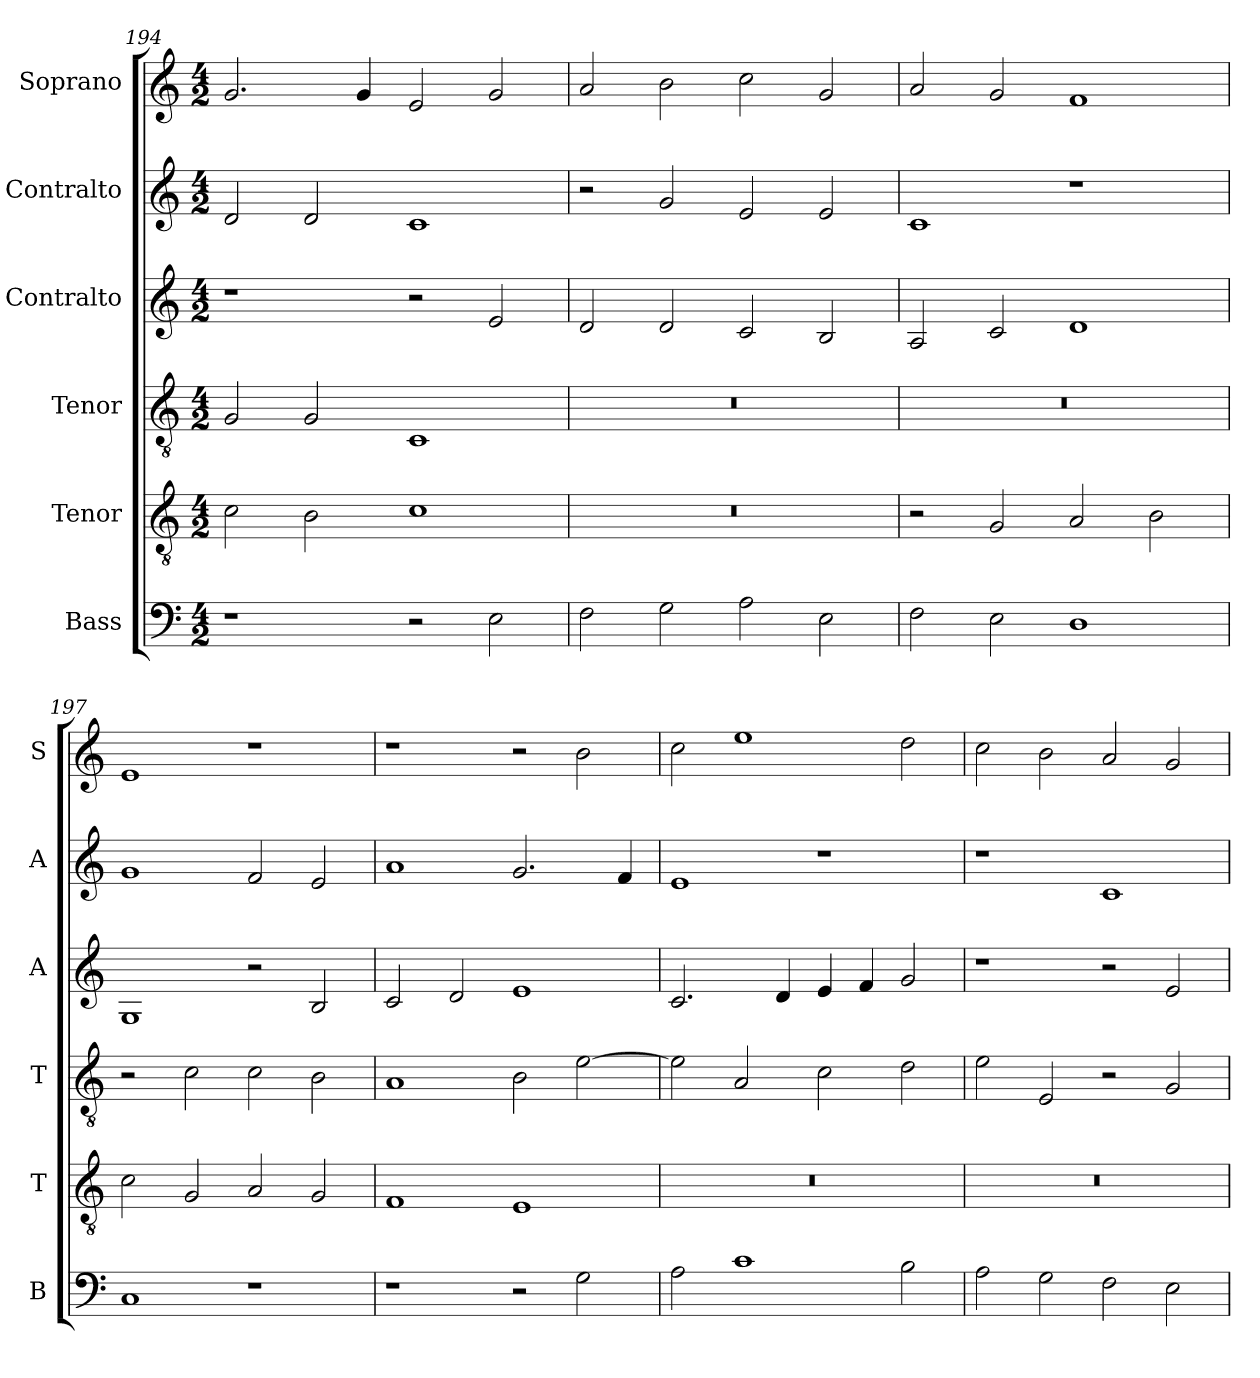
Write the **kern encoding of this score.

**kern	**kern	**kern	**kern	**kern	**kern
*part6	*part5	*part4	*part3	*part2	*part1
*staff6	*staff5	*staff4	*staff3	*staff2	*staff1
*I"Bass	*I"Tenor	*I"Tenor	*I"Contralto	*I"Contralto	*I"Soprano
*I'B	*I'T	*I'T	*I'A	*I'A	*I'S
*clefF4	*clefGv2	*clefGv2	*clefG2	*clefG2	*clefG2
*k[]	*k[]	*k[]	*k[]	*k[]	*k[]
*A:aeo	*A:aeo	*A:aeo	*A:aeo	*A:aeo	*A:aeo
*M4/2	*M4/2	*M4/2	*M4/2	*M4/2	*M4/2
=194	=194	=194	=194	=194	=194
1r	2c	2G	1r	2d	2.g
.	2B	2G	.	2d	.
.	.	.	.	.	4g
2r	1c	1C	2r	1c	2e
2E	.	.	2e	.	2g
=195	=195	=195	=195	=195	=195
2F	0r	0r	2d	2r	2a
2G	.	.	2d	2g	2b
2A	.	.	2c	2e	2cc
2E	.	.	2B	2e	2g
=196	=196	=196	=196	=196	=196
2F	2r	0r	2A	1c	2a
2E	2G	.	2c	.	2g
1D	2A	.	1d	1r	1f
.	2B	.	.	.	.
=197	=197	=197	=197	=197	=197
1C	2c	2r	1G	1g	1e
.	2G	2c	.	.	.
1r	2A	2c	2r	2f	1r
.	2G	2B	2B	2e	.
=198	=198	=198	=198	=198	=198
1r	1F	1A	2c	1a	1r
.	.	.	2d	.	.
2r	1E	2B	1e	2.g	2r
2G	.	[2e	.	.	2b
.	.	.	.	4f	.
=199	=199	=199	=199	=199	=199
2A	0r	2e]	2.c	1e	2cc
1c	.	2A	.	.	1ee
.	.	.	4d	.	.
.	.	2c	4e	1r	.
.	.	.	4f	.	.
2B	.	2d	2g	.	2dd
=200	=200	=200	=200	=200	=200
2A	0r	2e	1r	1r	2cc
2G	.	2E	.	.	2b
2F	.	2r	2r	1c	2a
2E	.	2G	2e	.	2g
=	=	=	=	=	=
*-	*-	*-	*-	*-	*-
